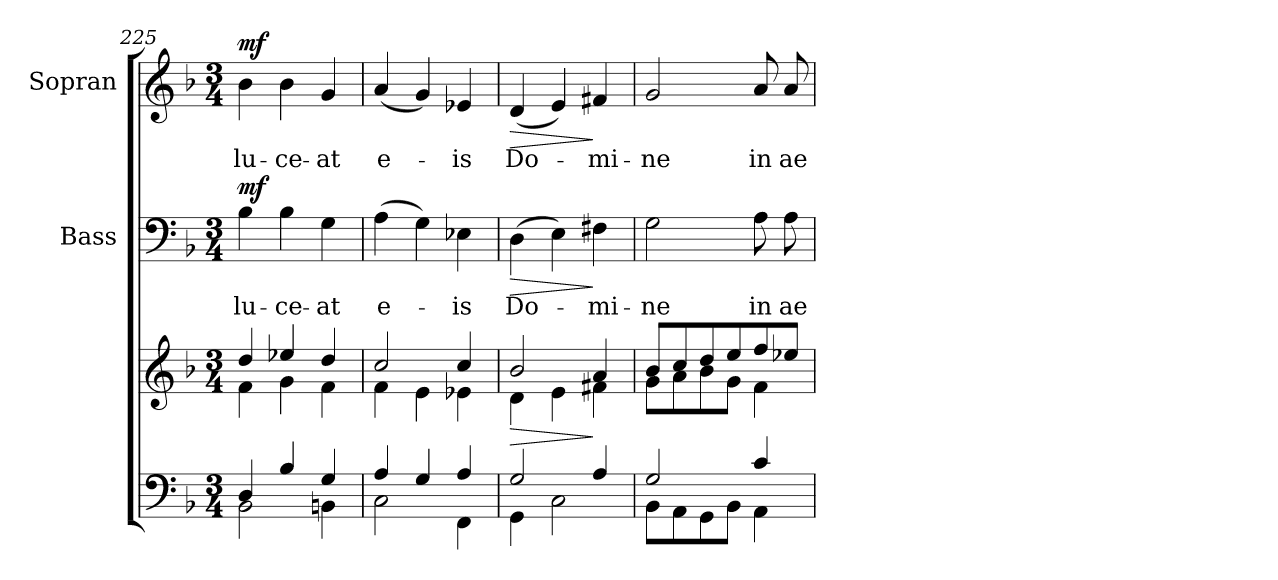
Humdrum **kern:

**kern	**kern	**dynam	**kern	**text	**dynam	**kern	**text	**dynam
*part3	*part3	*part3	*part2	*part2	*part2	*part1	*part1	*part1
*staff4	*staff3	*staff3/4	*staff2	*staff2	*staff2	*staff1	*staff1	*staff1
*	*	*	*I"Bass	*	*	*I"Sopran	*	*
*	*	*	*I'B.	*	*	*I'S.	*	*
*clefF4	*clefG2	*	*clefF4	*	*	*clefG2	*	*
*k[b-]	*k[b-]	*	*k[b-]	*	*	*k[b-]	*	*
*F:	*F:	*	*F:	*	*	*F:	*	*
*M3/4	*M3/4	*	*M3/4	*	*	*M3/4	*	*
=225	=225	=225	=225	=225	=225	=225	=225	=225
*^	*^	*	*	*	*	*	*	*
!	!	!	!	!	!	!LO:LY:b	!LO:DY:a	!	!LO:LY:b	!LO:DY:a
4D/	2BB-\	4dd/	4f\	.	4B-\	lu-	mf	4b-\	lu-	mf
!	!	!	!	!	!	!LO:LY:b	!	!	!LO:LY:b	!
4B-/	.	4ee-X/	4g\	.	4B-\	-ce-	.	4b-\	-ce-	.
!	!	!	!	!	!	!LO:LY:b	!	!	!LO:LY:b	!
4G/	4BBn\	4dd/	4f\	.	4G\	-at	.	4g/	-at	.
=226	=226	=226	=226	=226	=226	=226	=226	=226	=226	=226
!	!	!	!	!	!	!LO:LY:b	!	!	!LO:LY:b	!
4A/	2C\	2cc/	4f\	.	(>4A\	e-	.	(<4a/	e-	.
4G/	.	.	4e\	.	4G\)	.	.	4g/)	.	.
!	!	!	!	!	!	!LO:LY:b	!	!	!LO:LY:b	!
4A/	4FF\	4cc/	4e-X\	.	4E-X\	-is	.	4e-X/	-is	.
=227	=227	=227	=227	=227	=227	=227	=227	=227	=227	=227
!	!	!	!	!LO:HP:b	!	!LO:LY:b	!LO:HP:b	!	!LO:LY:b	!LO:HP:b
2G/	4GG\	2b-/	4d\	>	(>4D\	Do-	>	(<4d/	Do-	>
.	2C\	.	4e\	.	4E\)	.	.	4e/)	.	.
!	!	!	!	!	!	!LO:LY:b	!	!	!LO:LY:b	!
4A/	.	4a/	4f#X\	]	4F#X\	-mi-	]	4f#X/	-mi-	]
!!LO:LB:g=z
=228	=228	=228	=228	=228	=228	=228	=228	=228	=228	=228
!	!	!	!	!	!	!LO:LY:b	!	!	!LO:LY:b	!
2G/	8BB-\L	8b-/L	8g\L	.	2G\	-ne	.	2g/	-ne	.
.	8AA\	8cc/	8a\	.	.	.	.	.	.	.
.	8GG\	8dd/	8b-\	.	.	.	.	.	.	.
.	8BB-\J	8ee/	8g\J	.	.	.	.	.	.	.
!	!	!	!	!	!	!LO:LY:b	!	!	!LO:LY:b	!
4c/	4AA\	8ff/	4f\	.	8A\	in	.	8a/	in	.
!	!	!	!	!	!	!LO:LY:b	!	!	!LO:LY:b	!
.	.	8ee-X/J	.	.	8A\	ae-	.	8a/	ae-	.
*v	*v	*	*	*	*	*	*	*	*	*
*	*v	*v	*	*	*	*	*	*	*
=	=	=	=	=	=	=	=	=
*-	*-	*-	*-	*-	*-	*-	*-	*-
